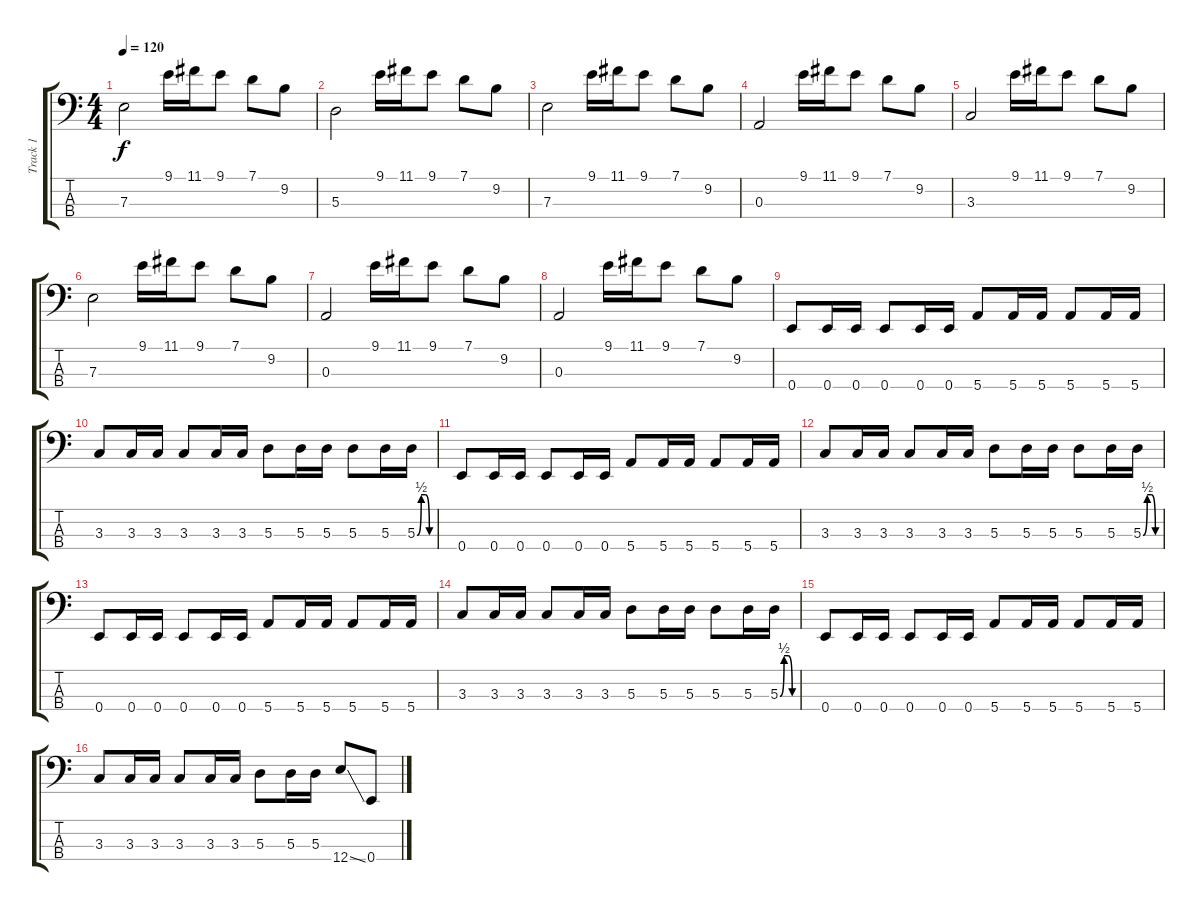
\track ("Track 1" "Track 1") {instrument electricbasspick}
\staff {score tabs}
\tuning (G2 D2 A1 E1) {hide}
\ts (4 4)
\tempo 120
\clef f4
\ks c
7.3.2{dy f} 9.1.16 11.1.16 9.1.8 7.1.8 9.2.8 |
5.3.2 9.1.16 11.1.16 9.1.8 7.1.8 9.2.8 |
7.3.2 9.1.16 11.1.16 9.1.8 7.1.8 9.2.8 |
0.3.2 9.1.16 11.1.16 9.1.8 7.1.8 9.2.8 |
3.3.2 9.1.16 11.1.16 9.1.8 7.1.8 9.2.8 |
7.3.2 9.1.16 11.1.16 9.1.8 7.1.8 9.2.8 |
0.3.2 9.1.16 11.1.16 9.1.8 7.1.8 9.2.8 |
0.3.2 9.1.16 11.1.16 9.1.8 7.1.8 9.2.8 |
0.4.8 0.4.16 0.4.16 0.4.8 0.4.16 0.4.16 5.4.8 5.4.16 5.4.16 5.4.8 5.4.16 5.4.16 |
3.3.8 3.3.16 3.3.16 3.3.8 3.3.16 3.3.16 5.3.8 5.3.16 5.3.16 5.3.8 5.3.16 5.3{be (custom 0 0 15 2 30 2 45 0 60 0)}.16 |
0.4.8 0.4.16 0.4.16 0.4.8 0.4.16 0.4.16 5.4.8 5.4.16 5.4.16 5.4.8 5.4.16 5.4.16 |
3.3.8 3.3.16 3.3.16 3.3.8 3.3.16 3.3.16 5.3.8 5.3.16 5.3.16 5.3.8 5.3.16 5.3{be (custom 0 0 15 2 30 2 45 0 60 0)}.16 |
0.4.8 0.4.16 0.4.16 0.4.8 0.4.16 0.4.16 5.4.8 5.4.16 5.4.16 5.4.8 5.4.16 5.4.16 |
3.3.8 3.3.16 3.3.16 3.3.8 3.3.16 3.3.16 5.3.8 5.3.16 5.3.16 5.3.8 5.3.16 5.3{be (custom 0 0 15 2 30 2 45 0 60 0)}.16 |
0.4.8 0.4.16 0.4.16 0.4.8 0.4.16 0.4.16 5.4.8 5.4.16 5.4.16 5.4.8 5.4.16 5.4.16 |
3.3.8 3.3.16 3.3.16 3.3.8 3.3.16 3.3.16 5.3.8 5.3.16 5.3.16 12.4{ss}.8 0.4.8
